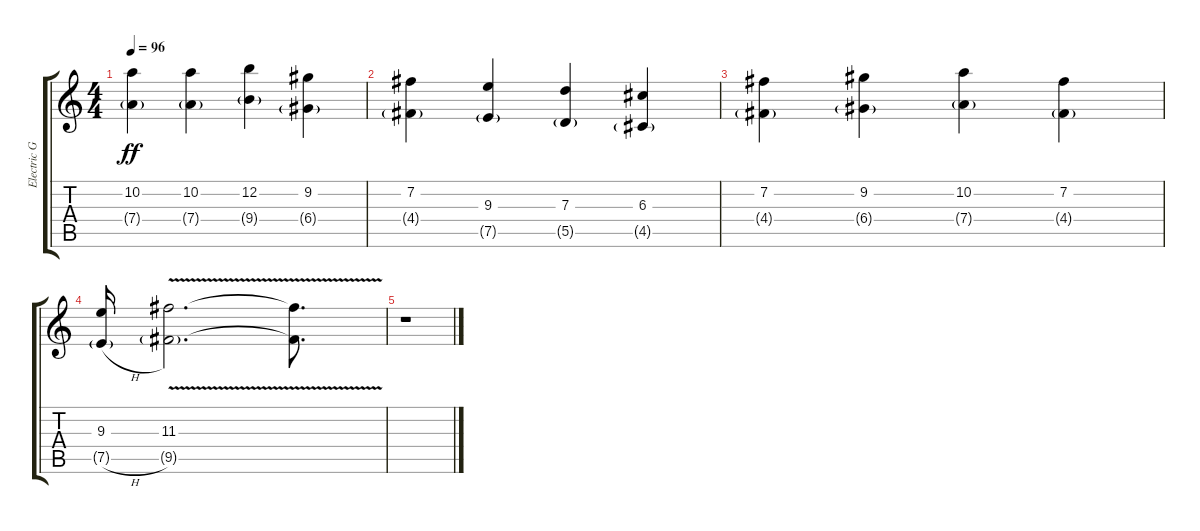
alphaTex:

\track ("Electric Guitar" "Electric G") {instrument distortionguitar}
\staff {score tabs}
\tuning (E4 B3 G3 D3 A2 E2) {hide}
\ts (4 4)
\tempo 96
\clef g2
\ks c
(10.2 7.4{g}).4{dy ff} (10.2 7.4{g}).4 (12.2 9.4{g}).4 (9.2 6.4{g}).4 |
(7.2 4.4{g}).4 (9.3 7.5{g}).4 (7.3 5.5{g}).4 (6.3 4.5{g}).4 |
(7.2 4.4{g}).4 (9.2 6.4{g}).4 (10.2 7.4{g}).4 (7.2 4.4{g}).4 |
(9.3 7.5{h g}).16 (11.3 9.5{v g}).2{d} (11.3{v t} 9.5{v t}).8{d} |
r.1
